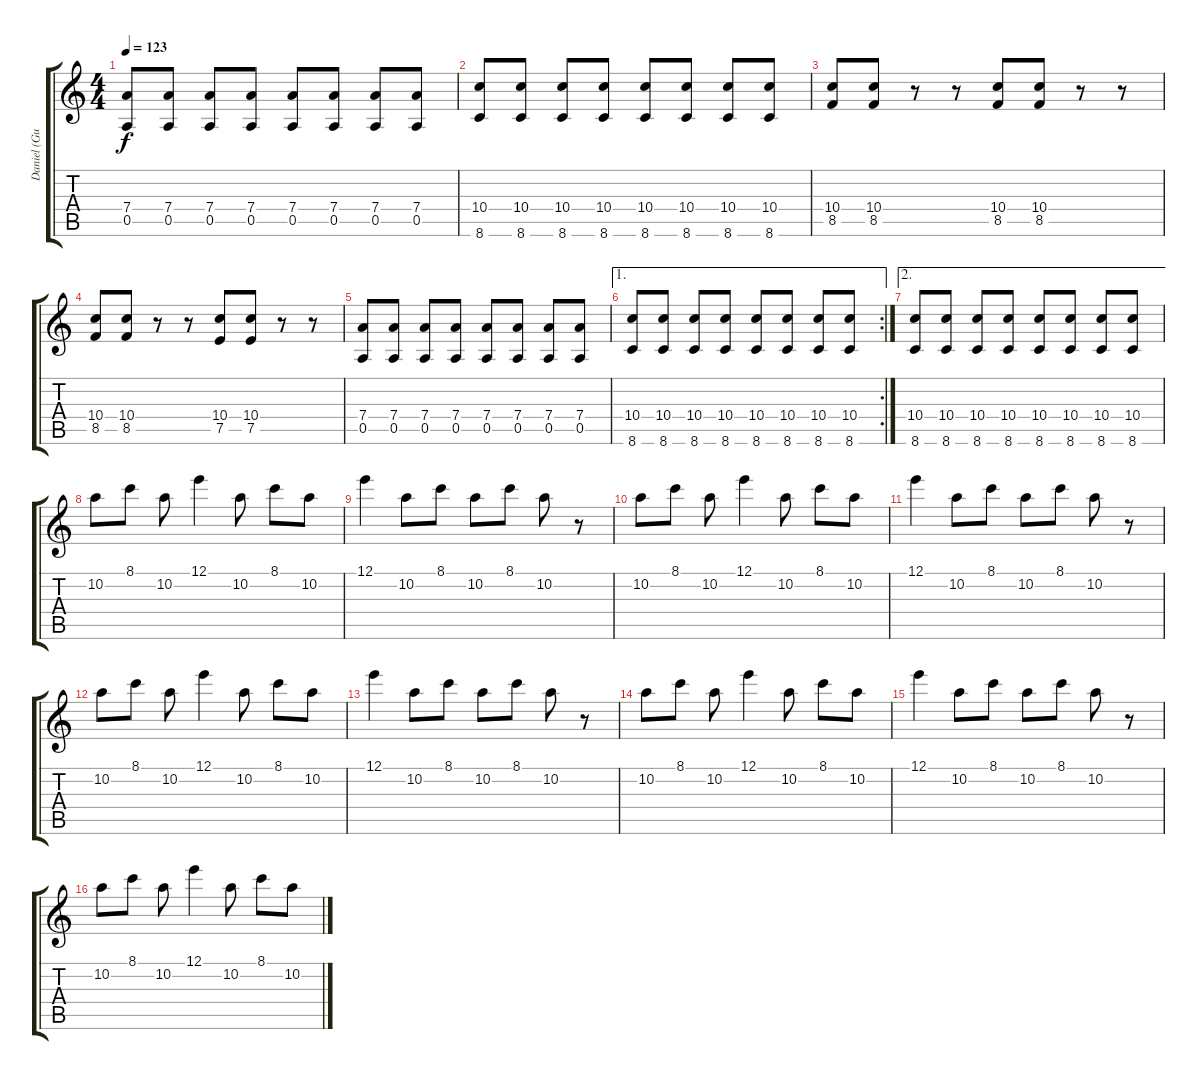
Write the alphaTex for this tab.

\track ("Daniel (Guitar)" "Daniel (Gu") {instrument overdrivenguitar}
\staff {score tabs}
\tuning (E4 B3 G3 D3 A2 E2) {hide}
\ts (4 4)
\tempo 123
\clef g2
\ks c
(7.4 0.5).8{dy f} (7.4 0.5).8 (7.4 0.5).8 (7.4 0.5).8 (7.4 0.5).8 (7.4 0.5).8 (7.4 0.5).8 (7.4 0.5).8 |
(10.4 8.6).8 (10.4 8.6).8 (10.4 8.6).8 (10.4 8.6).8 (10.4 8.6).8 (10.4 8.6).8 (10.4 8.6).8 (10.4 8.6).8 |
(10.4 8.5).8 (10.4 8.5).8 r.8 r.8 (10.4 8.5).8 (10.4 8.5).8 r.8 r.8 |
(10.4 8.5).8 (10.4 8.5).8 r.8 r.8 (10.4 7.5).8 (10.4 7.5).8 r.8 r.8 |
(7.4 0.5).8 (7.4 0.5).8 (7.4 0.5).8 (7.4 0.5).8 (7.4 0.5).8 (7.4 0.5).8 (7.4 0.5).8 (7.4 0.5).8 |
\ae 1
\rc 2
(10.4 8.6).8 (10.4 8.6).8 (10.4 8.6).8 (10.4 8.6).8 (10.4 8.6).8 (10.4 8.6).8 (10.4 8.6).8 (10.4 8.6).8 |
\ae 2
(10.4 8.6).8 (10.4 8.6).8 (10.4 8.6).8 (10.4 8.6).8 (10.4 8.6).8 (10.4 8.6).8 (10.4 8.6).8 (10.4 8.6).8 |
10.2.8 8.1.8 10.2.8 12.1.4 10.2.8 8.1.8 10.2.8 |
12.1.4 10.2.8 8.1.8 10.2.8 8.1.8 10.2.8 r.8 |
10.2.8 8.1.8 10.2.8 12.1.4 10.2.8 8.1.8 10.2.8 |
12.1.4 10.2.8 8.1.8 10.2.8 8.1.8 10.2.8 r.8 |
10.2.8 8.1.8 10.2.8 12.1.4 10.2.8 8.1.8 10.2.8 |
12.1.4 10.2.8 8.1.8 10.2.8 8.1.8 10.2.8 r.8 |
10.2.8 8.1.8 10.2.8 12.1.4 10.2.8 8.1.8 10.2.8 |
12.1.4 10.2.8 8.1.8 10.2.8 8.1.8 10.2.8 r.8 |
10.2.8 8.1.8 10.2.8 12.1.4 10.2.8 8.1.8 10.2.8
